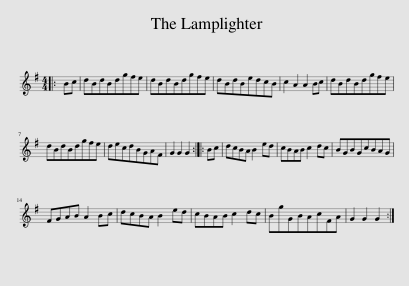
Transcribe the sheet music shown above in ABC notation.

X:1
L:1/8
M:4/4
I:linebreak $
K:G
V:1 treble
V:1
|: Bc | dBdBdgfe | dBdBdgfe | dBdBedcB | c2 A2 A2 Bc | %5
 dBdBdgfe |$ dBdBdgfe | decdBGAF | G2 G2 G2 :: Bc | %10
 dcBA B2 ed | cBAB c2 dc | BGBGcBAG |$ FGAB A2 Bc | dcBA B2 ed | %15
 cBAB c2 dc | BgGBAcFA | G2 G2 G2 :| %18
